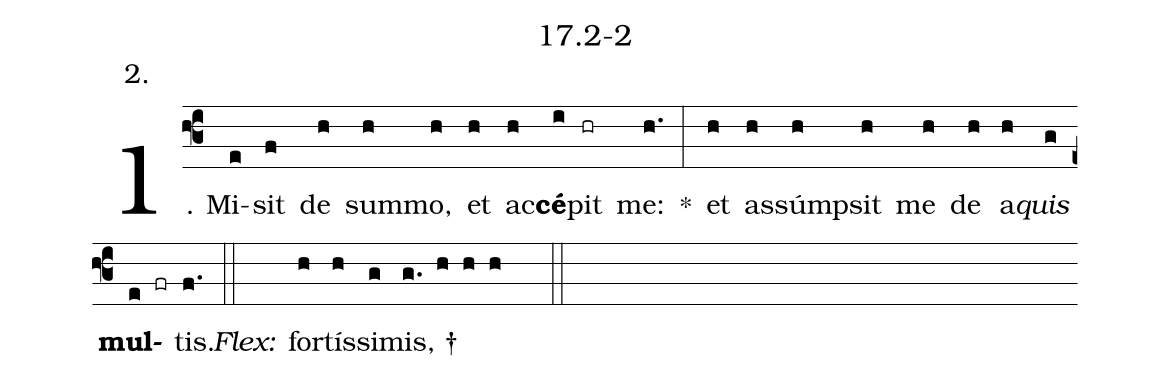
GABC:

name: 17.2-2;
annotation: 2.;
%%
(f3)1. Mi(e)sit(f) de(h) sum(h)mo,(h) et(h) ac(h)<b>cé</b>(i)pit(hr) me:(h.) *(:) et(h) as(h)súmp(h)sit(h) me(h) de(h) a(h)<i>quis</i>(g) <b>mul</b>(e fr)tis.(f.) (::)
<i>Flex:</i>()  for(h)tís(h)si(g)mis, †(g. h h h  ::)

%E(h) u(h) o(h) u(g) a(e) e.(f.) (::)
